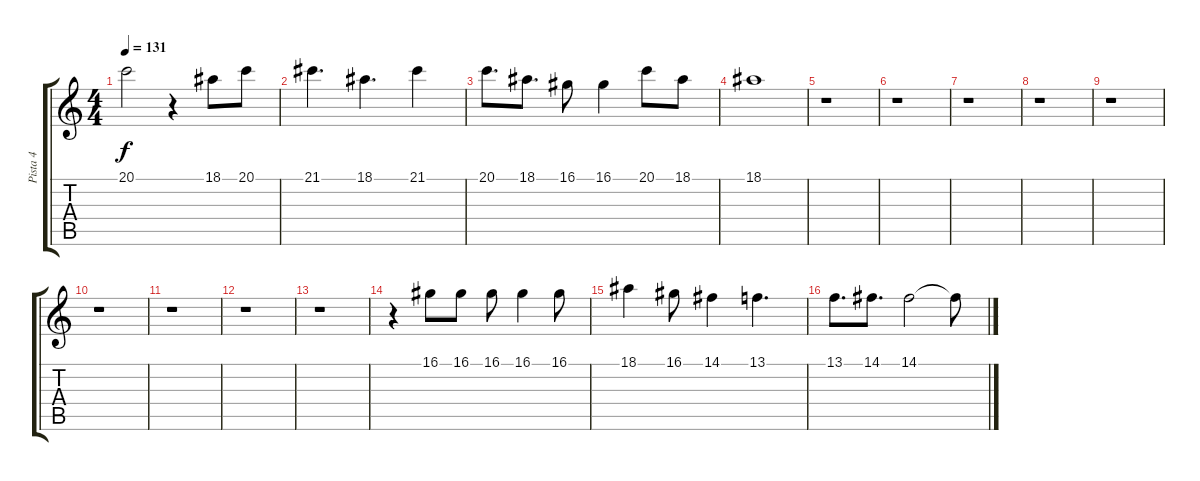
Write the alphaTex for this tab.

\track ("Pista 4" "Pista 4") {instrument englishhorn}
\staff {score tabs}
\tuning (E4 B3 G3 D3 A2 E2) {hide}
\ts (4 4)
\tempo 131
\clef g2
\ks c
20.1{t}.2{dy f} r.4 18.1.8 20.1.8 |
21.1.4{d} 18.1.4{d} 21.1.4 |
20.1.8{d} 18.1.8{d} 16.1.8 16.1.4 20.1.8 18.1.8 |
18.1.1 |
r.1 |
r.1 |
r.1 |
r.1 |
r.1 |
r.1 |
r.1 |
r.1 |
r.1 |
r.4 16.1.8 16.1.8 16.1.8 16.1.4 16.1.8 |
18.1.4 16.1.8 14.1.4 13.1.4{d} |
13.1.8{d} 14.1.8{d} 14.1.2 14.1{t}.8
